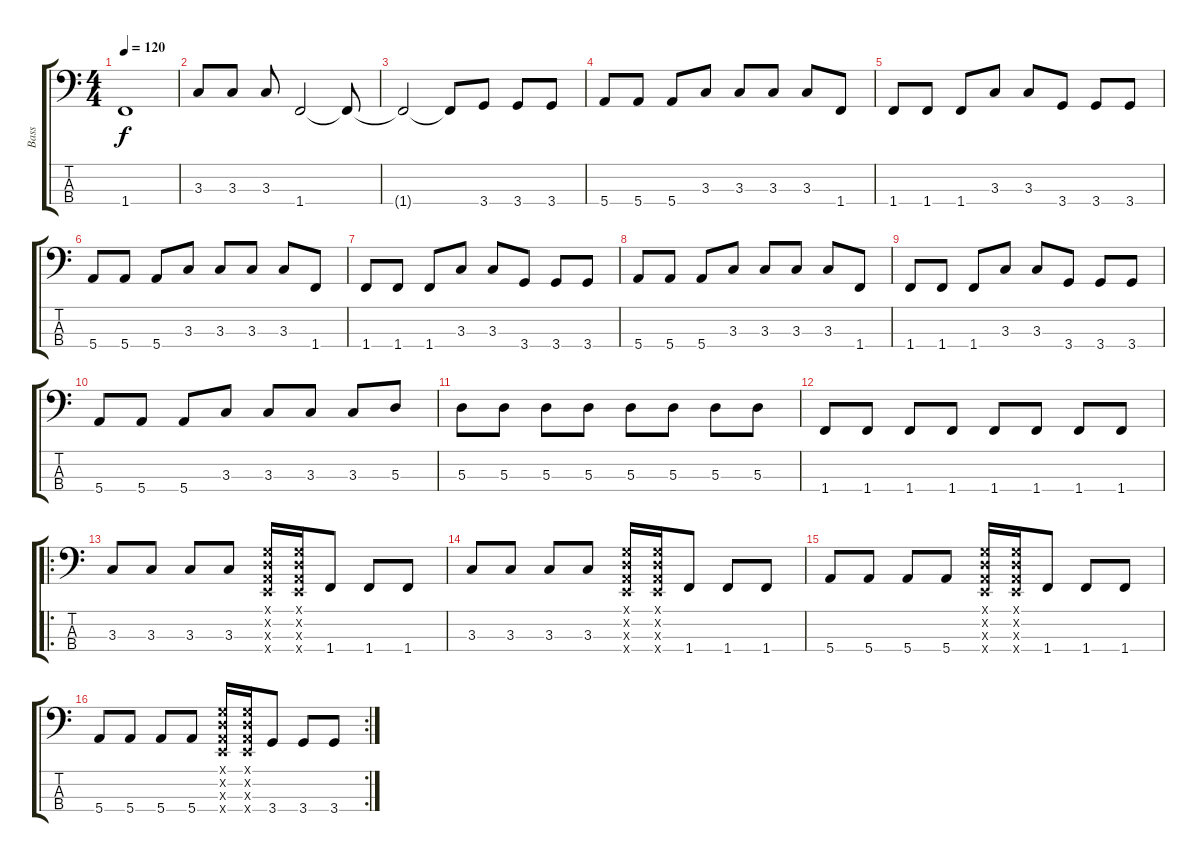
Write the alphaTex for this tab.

\track ("Bass" "Bass") {instrument electricbasspick}
\staff {score tabs}
\tuning (G2 D2 A1 E1) {hide}
\ts (4 4)
\tempo 120
\clef f4
\ks c
1.4{t}.1{dy f} |
3.3.8 3.3.8 3.3.8 1.4.2 1.4{t}.8 |
1.4{t}.2 1.4{t}.8 3.4.8 3.4.8 3.4.8 |
5.4.8 5.4.8 5.4.8 3.3.8 3.3.8 3.3.8 3.3.8 1.4.8 |
1.4.8 1.4.8 1.4.8 3.3.8 3.3.8 3.4.8 3.4.8 3.4.8 |
5.4.8 5.4.8 5.4.8 3.3.8 3.3.8 3.3.8 3.3.8 1.4.8 |
1.4.8 1.4.8 1.4.8 3.3.8 3.3.8 3.4.8 3.4.8 3.4.8 |
5.4.8 5.4.8 5.4.8 3.3.8 3.3.8 3.3.8 3.3.8 1.4.8 |
1.4.8 1.4.8 1.4.8 3.3.8 3.3.8 3.4.8 3.4.8 3.4.8 |
5.4.8 5.4.8 5.4.8 3.3.8 3.3.8 3.3.8 3.3.8 5.3.8 |
5.3.8 5.3.8 5.3.8 5.3.8 5.3.8 5.3.8 5.3.8 5.3.8 |
1.4.8 1.4.8 1.4.8 1.4.8 1.4.8 1.4.8 1.4.8 1.4.8 |
\ro
3.3.8 3.3.8 3.3.8 3.3.8 (0.1{x} 0.2{x} 0.3{x} 0.4{x}).16 (0.1{x} 0.2{x} 0.3{x} 0.4{x}).16 1.4.8 1.4.8 1.4.8 |
3.3.8 3.3.8 3.3.8 3.3.8 (0.1{x} 0.2{x} 0.3{x} 0.4{x}).16 (0.1{x} 0.2{x} 0.3{x} 0.4{x}).16 1.4.8 1.4.8 1.4.8 |
5.4.8 5.4.8 5.4.8 5.4.8 (0.1{x} 0.2{x} 0.3{x} 0.4{x}).16 (0.1{x} 0.2{x} 0.3{x} 0.4{x}).16 1.4.8 1.4.8 1.4.8 |
\rc 2
5.4.8 5.4.8 5.4.8 5.4.8 (0.1{x} 0.2{x} 0.3{x} 0.4{x}).16 (0.1{x} 0.2{x} 0.3{x} 0.4{x}).16 3.4.8 3.4.8 3.4.8
